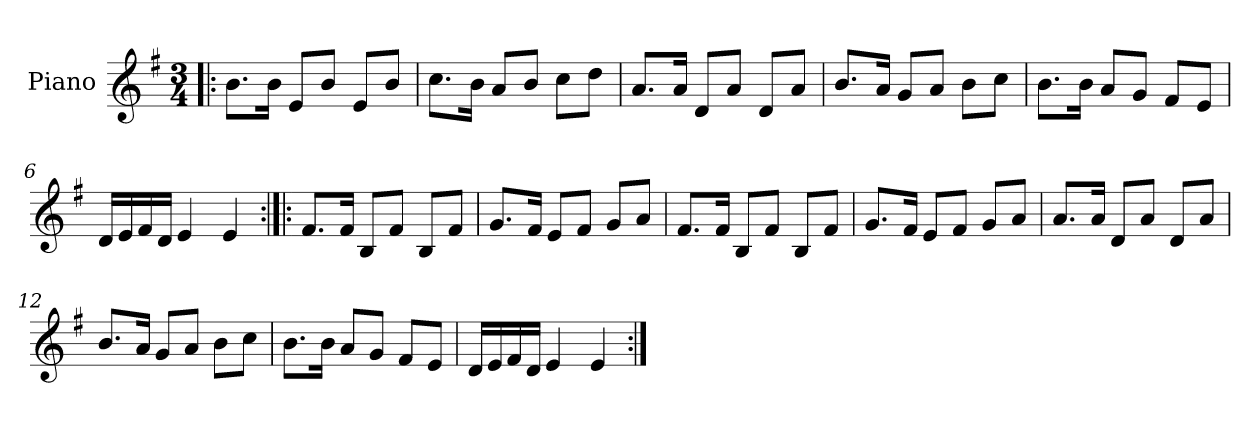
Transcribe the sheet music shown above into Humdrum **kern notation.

**kern
*part1
*staff1
*I"Piano
*I'Pno.
*clefG2
*k[f#]
*M3/4
=1!|:
8.b\L
16b\Jk
8e/L
8b/J
8e/L
8b/J
=2
8.cc\L
16b\Jk
8a/L
8b/J
8cc\L
8dd\J
=3
8.a/L
16a/Jk
8d/L
8a/J
8d/L
8a/J
=4
8.b/L
16a/Jk
8g/L
8a/J
8b\L
8cc\J
=5
8.b\L
16b\Jk
8a/L
8g/J
8f#/L
8e/J
=6
16d/LL
16e/
16f#/
16d/JJ
4e/
4e/
!!LO:LB:g=z
=7:|!|:
8.f#/L
16f#/Jk
8B/L
8f#/J
8B/L
8f#/J
=8
8.g/L
16f#/Jk
8e/L
8f#/J
8g/L
8a/J
=9
8.f#/L
16f#/Jk
8B/L
8f#/J
8B/L
8f#/J
=10
8.g/L
16f#/Jk
8e/L
8f#/J
8g/L
8a/J
!!LO:LB:g=z
=11
8.a/L
16a/Jk
8d/L
8a/J
8d/L
8a/J
=12
8.b/L
16a/Jk
8g/L
8a/J
8b\L
8cc\J
=13
8.b\L
16b\Jk
8a/L
8g/J
8f#/L
8e/J
=14
16d/LL
16e/
16f#/
16d/JJ
4e/
4e/
=:|!
*-
